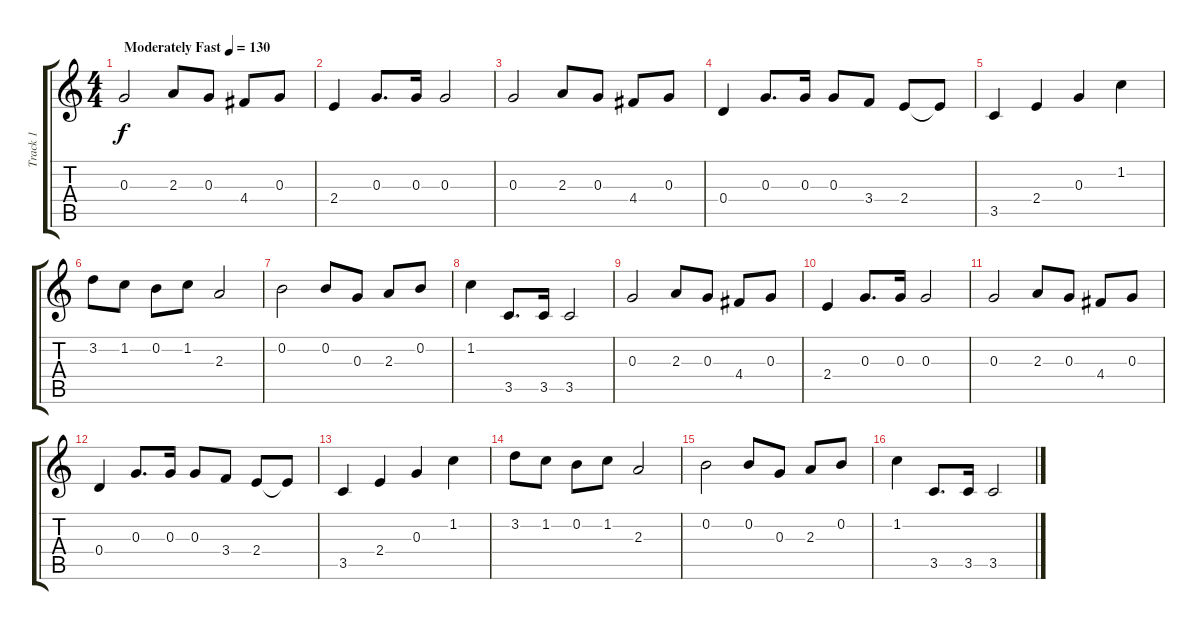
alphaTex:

\track ("Track 1" "Track 1") {instrument electricguitarclean}
\staff {score tabs}
\tuning (E4 B3 G3 D3 A2 E2) {hide}
\ts (4 4)
\tempo (130 "Moderately Fast")
\clef g2
\ks c
0.3.2{dy f instrument electricguitarclean} 2.3.8 0.3.8 4.4.8 0.3.8 |
2.4.4 0.3.8{d} 0.3.16 0.3.2 |
0.3.2 2.3.8 0.3.8 4.4.8 0.3.8 |
0.4.4 0.3.8{d} 0.3.16 0.3.8 3.4.8 2.4.8 2.4{t}.8 |
3.5.4 2.4.4 0.3.4 1.2.4 |
3.2.8 1.2.8 0.2.8 1.2.8 2.3.2 |
0.2.2 0.2.8 0.3.8 2.3.8 0.2.8 |
1.2.4 3.5.8{d} 3.5.16 3.5.2 |
0.3.2 2.3.8 0.3.8 4.4.8 0.3.8 |
2.4.4 0.3.8{d} 0.3.16 0.3.2 |
0.3.2 2.3.8 0.3.8 4.4.8 0.3.8 |
0.4.4 0.3.8{d} 0.3.16 0.3.8 3.4.8 2.4.8 2.4{t}.8 |
3.5.4 2.4.4 0.3.4 1.2.4 |
3.2.8 1.2.8 0.2.8 1.2.8 2.3.2 |
0.2.2 0.2.8 0.3.8 2.3.8 0.2.8 |
1.2.4 3.5.8{d} 3.5.16 3.5.2
